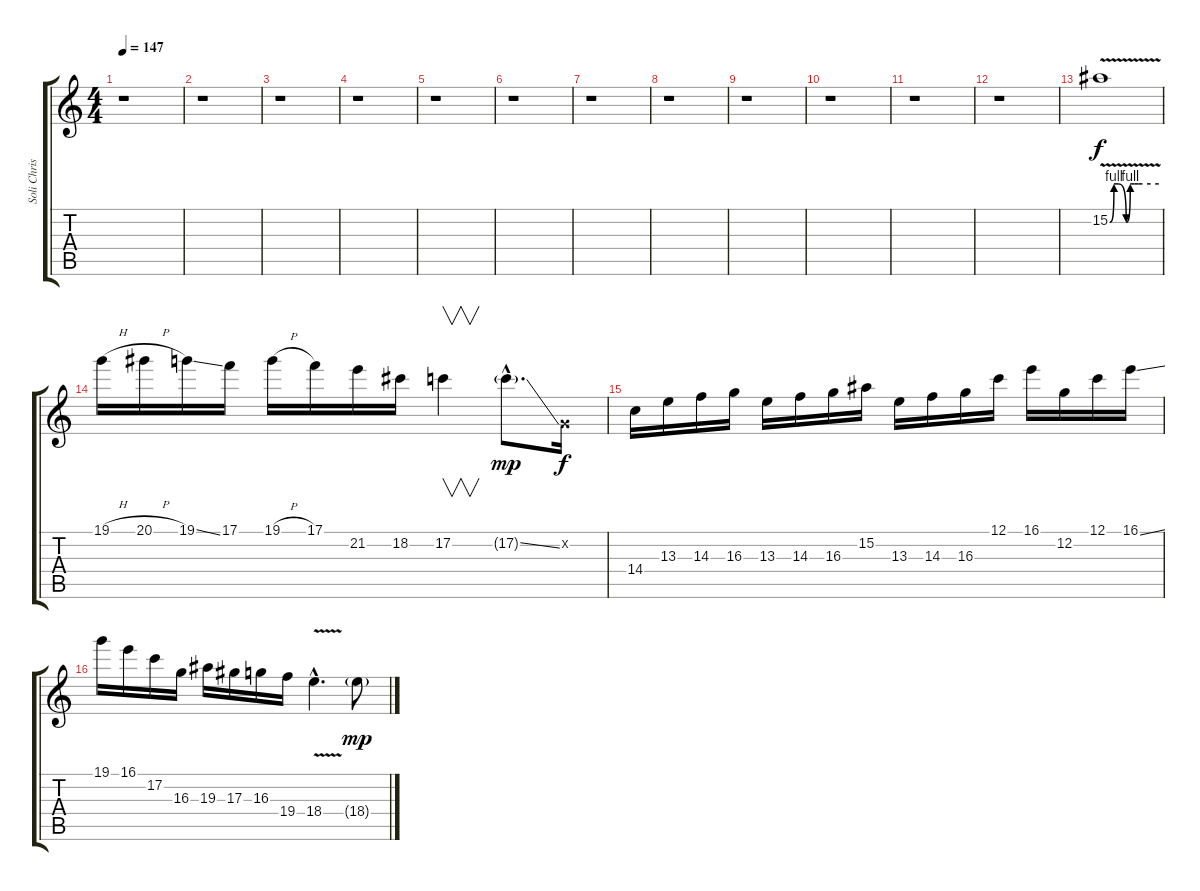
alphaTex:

\track ("Soli Christopher Amott" "Soli Chris") {instrument distortionguitar}
\staff {score tabs}
\tuning (C4 G3 Eb3 Bb2 F2 C2) {hide}
\ts (4 4)
\tempo 147
\clef g2
\ks c
r.1{dy f instrument distortionguitar} |
r.1 |
r.1 |
r.1 |
r.1 |
r.1 |
r.1 |
r.1 |
r.1 |
r.1 |
r.1 |
r.1 |
15.2{be (custom 0 0 5 4 10 4 20 0 25 4 30 4 35 4 40 4 50 4 60 4) v}.1 |
19.1{h}.16 20.1{h}.16 19.1{ss}.16 17.1.16 19.1{h}.16 17.1.16 21.2.16 18.2.16 17.2.4{v} 17.2{ss g hac}.8{d dy mp} 0.2{x}.16{dy f} |
14.4.16 13.3.16 14.3.16 16.3.16 13.3.16 14.3.16 16.3.16 15.2.16 13.3.16 14.3.16 16.3.16 12.1.16 16.1.16 12.2.16 12.1.16 16.1{ss}.16 |
19.1.16 16.1.16 17.2.16 16.3.16 19.3.16 17.3.16 16.3.16 19.4.16 18.4{v hac}.4{d} 18.4{g}.8{dy mp}
